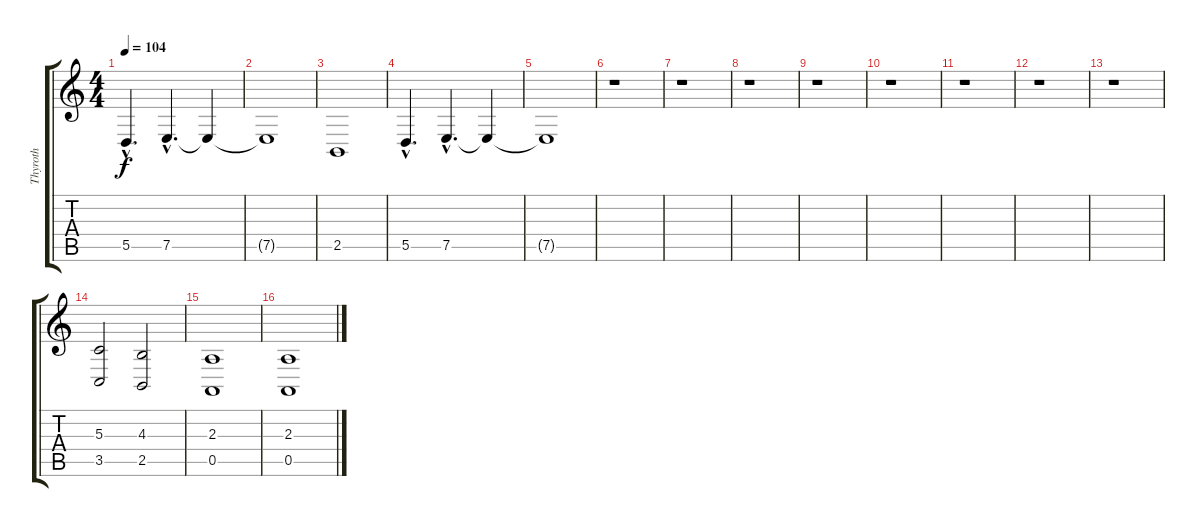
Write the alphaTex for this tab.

\track ("Thyroth" "Thyroth") {instrument choiraahs}
\staff {score tabs}
\tuning (E4 B3 G3 D3 A2 E2) {hide}
\ts (4 4)
\tempo 104
\clef g2
\ks c
5.5{hac}.4{d dy f} 7.5{hac}.4{d} 7.5{t}.4 |
7.5{t}.1 |
2.5.1 |
5.5{hac}.4{d} 7.5{hac}.4{d} 7.5{t}.4 |
7.5{t}.1 |
r.1 |
r.1 |
r.1 |
r.1 |
r.1 |
r.1 |
r.1 |
r.1 |
(5.3 3.5).2 (4.3 2.5).2 |
(2.3 0.5).1 |
(2.3 0.5).1
